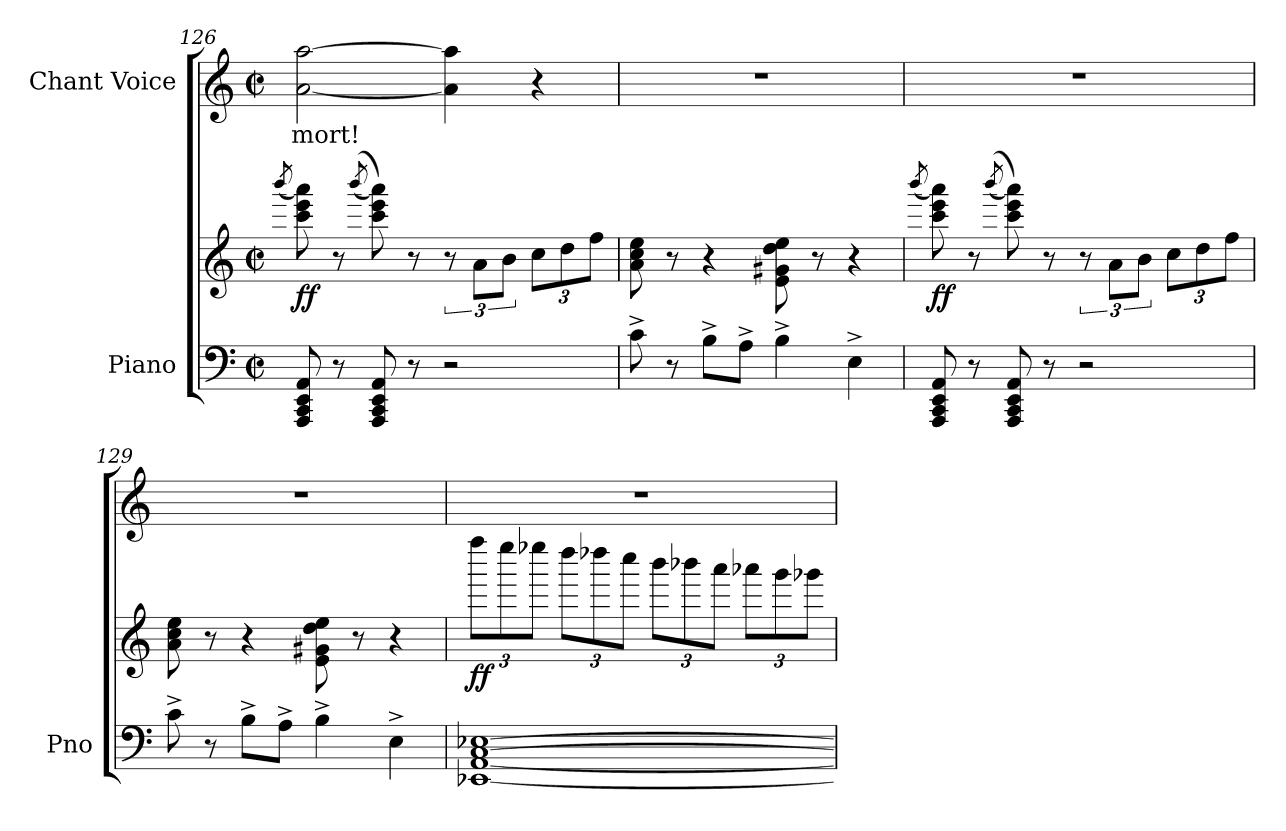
**kern	**kern	**dynam	**kern	**text
*part2	*part2	*part2	*part1	*part1
*staff3	*staff2	*staff2/3	*staff1	*staff1
*I"Piano	*	*	*I"Chant Voice	*
*I'Pno	*	*	*	*
*clefF4	*clefG2	*	*clefG2	*
*k[]	*k[]	*	*k[]	*
*M2/2	*M2/2	*	*M2/2	*
*met(c|)	*met(c|)	*	*met(c|)	*
=126	=126	=126	=126	=126
.	(<8qbbb/	.	.	.
!	!	!LO:DY:b	!	!LO:LY:b
8AAA/ 8CC/ 8EE/ 8AA/	8ccc\ 8eee\ 8aaa\)	ff	[2a\ [2aa\	mort!
8r	8r	.	.	.
.	(<(<8qbbb/	.	.	.
8AAA/ 8CC/ 8EE/ 8AA/	8ccc\ 8eee\ 8aaa\))	.	.	.
8r	8r	.	.	.
2r	12r	.	4a\] 4aa\]	.
.	12a\L	.	.	.
.	12b\J	.	.	.
.	12cc\L	.	4r	.
.	12dd\	.	.	.
.	12ff\J	.	.	.
=127	=127	=127	=127	=127
8c^\	8a\ 8cc\ 8ee\	.	1r	.
8r	8r	.	.	.
8B^\L	4r	.	.	.
8A^\J	.	.	.	.
4B^\	8e\ 8g#X\ 8dd\ 8ee\	.	.	.
.	8r	.	.	.
4E^\	4r	.	.	.
=128	=128	=128	=128	=128
.	(<8qbbb/	.	.	.
!	!	!LO:DY:b	!	!
8AAA/ 8CC/ 8EE/ 8AA/	8ccc\ 8eee\ 8aaa\)	ff	1r	.
8r	8r	.	.	.
.	(<(<8qbbb/	.	.	.
8AAA/ 8CC/ 8EE/ 8AA/	8ccc\ 8eee\ 8aaa\))	.	.	.
8r	8r	.	.	.
2r	12r	.	.	.
.	12a\L	.	.	.
.	12b\J	.	.	.
.	12cc\L	.	.	.
.	12dd\	.	.	.
.	12ff\J	.	.	.
!!LO:LB:g=z
=129	=129	=129	=129	=129
8c^\	8a\ 8cc\ 8ee\	.	1r	.
8r	8r	.	.	.
8B^\L	4r	.	.	.
8A^\J	.	.	.	.
4B^\	8e\ 8g#X\ 8dd\ 8ee\	.	.	.
.	8r	.	.	.
4E^\	4r	.	.	.
=130	=130	=130	=130	=130
*	*Xbrackettup	*	*	*
!	!	!LO:DY:b	!	!
[1EE-X [1AA [1C [1E-X	12ffff\L	ff	1r	.
.	12eeee\	.	.	.
.	12eeee-X\J	.	.	.
.	12dddd\L	.	.	.
.	12dddd-X\	.	.	.
.	12cccc\J	.	.	.
.	12bbb\L	.	.	.
.	12bbb-X\	.	.	.
.	12aaa\J	.	.	.
.	12aaa-X\L	.	.	.
.	12ggg\	.	.	.
.	12ggg-X\J	.	.	.
=	=	=	=	=
*-	*-	*-	*-	*-
